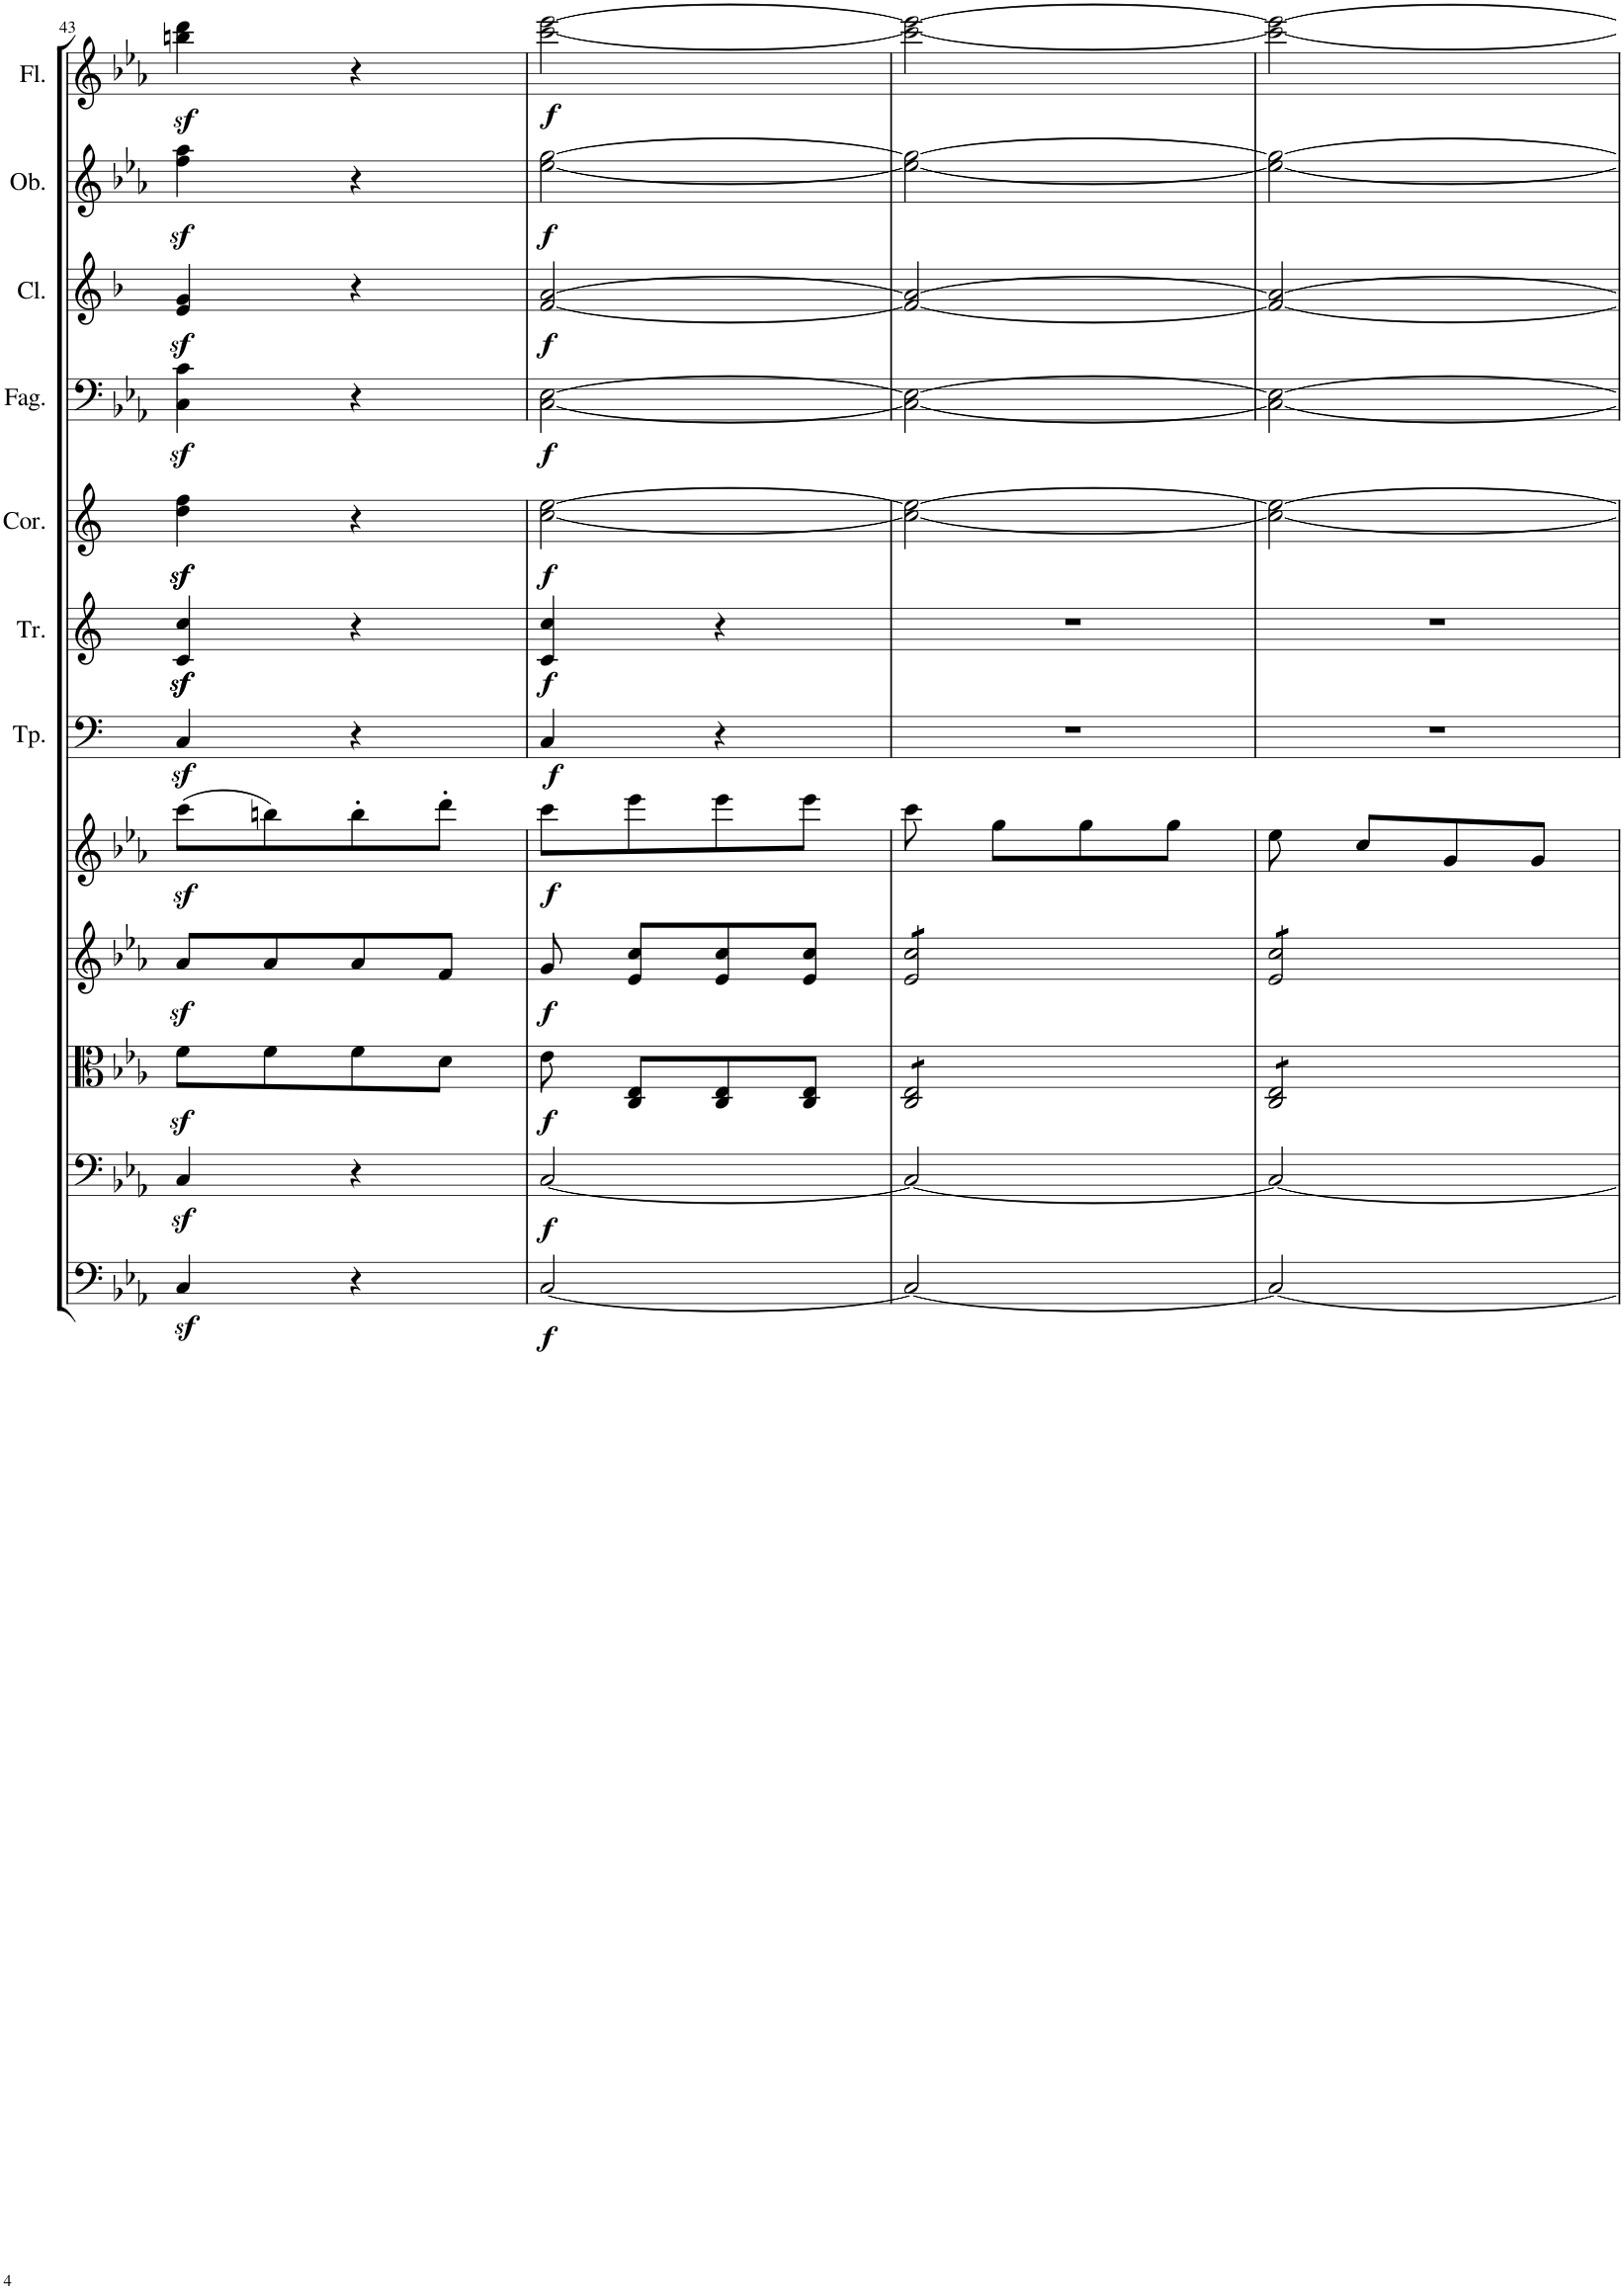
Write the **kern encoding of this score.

**kern	**dynam	**kern	**dynam	**kern	**dynam	**kern	**dynam	**kern	**dynam	**kern	**dynam	**kern	**dynam	**kern	**dynam	**kern	**dynam	**kern	**dynam	**kern	**dynam	**kern	**dynam
*part12	*part12	*part11	*part11	*part10	*part10	*part9	*part9	*part8	*part8	*part7	*part7	*part6	*part6	*part5	*part5	*part4	*part4	*part3	*part3	*part2	*part2	*part1	*part1
*staff12	*staff12	*staff11	*staff11	*staff10	*staff10	*staff9	*staff9	*staff8	*staff8	*staff7	*staff7	*staff6	*staff6	*staff5	*staff5	*staff4	*staff4	*staff3	*staff3	*staff2	*staff2	*staff1	*staff1
*I"Basso	*	*I"Violoncello	*	*I"Viola	*	*I"Violino II	*	*I"Violino I	*	*I"Timpani in C.G	*	*I"Trombe in C	*	*I"Corni in Es	*	*I"Fagotti	*	*I"Clarinetti in B	*	*I"Oboi	*	*I"Flauti	*
*	*	*	*	*	*	*	*	*	*	*I'Tp.	*	*I'Tr.	*	*I'Cor.	*	*I'Fag.	*	*I'Cl.	*	*I'Ob.	*	*I'Fl.	*
!!LO:PB:g=z
*clefF4	*	*clefF4	*	*clefC3	*	*clefG2	*	*clefG2	*	*clefF4	*	*clefG2	*	*clefG2	*	*clefF4	*	*clefG2	*	*clefG2	*	*clefG2	*
*Trd7c12	*	*	*	*	*	*	*	*	*	*	*	*	*	*Trd5c9	*	*	*	*Trd1c2	*	*	*	*	*
*k[b-e-a-]	*	*k[b-e-a-]	*	*k[b-e-a-]	*	*k[b-e-a-]	*	*k[b-e-a-]	*	*k[]	*	*k[]	*	*k[]	*	*k[b-e-a-]	*	*k[b-]	*	*k[b-e-a-]	*	*k[b-e-a-]	*
*M2/4	*	*M2/4	*	*M2/4	*	*M2/4	*	*M2/4	*	*M2/4	*	*M2/4	*	*M2/4	*	*M2/4	*	*M2/4	*	*M2/4	*	*M2/4	*
=43	=43	=43	=43	=43	=43	=43	=43	=43	=43	=43	=43	=43	=43	=43	=43	=43	=43	=43	=43	=43	=43	=43	=43
4Cz</	.	4Cz</	.	8fz<\L	.	8a-z</L	.	(8cccz<\L	.	4Cz</	.	4c/z< 4cc/z<	.	4dd\z< 4ff\z<	.	4C\z< 4c\z<	.	4e/z< 4g/z<	.	4ff\z< 4aa-\z<	.	4bbn\z< 4ddd\z<	.
.	.	.	.	8f\	.	8a-/	.	8bbn\)	.	.	.	.	.	.	.	.	.	.	.	.	.	.	.
4r	.	4r	.	8f\	.	8a-/	.	8bb'\	.	4r	.	4r	.	4r	.	4r	.	4r	.	4r	.	4r	.
.	.	.	.	8d\J	.	8f/J	.	8ddd'\J	.	.	.	.	.	.	.	.	.	.	.	.	.	.	.
=44	=44	=44	=44	=44	=44	=44	=44	=44	=44	=44	=44	=44	=44	=44	=44	=44	=44	=44	=44	=44	=44	=44	=44
!	!LO:DY:b	!	!LO:DY:b	!	!LO:DY:b	!	!LO:DY:b	!	!LO:DY:b	!	!LO:DY:b	!	!LO:DY:b	!	!LO:DY:b	!	!LO:DY:b	!	!LO:DY:b	!	!LO:DY:b	!	!LO:DY:b
[2C/	f	[2C/	f	8e-\	f	8g/	f	8ccc\L	f	4C/	f	4c/ 4cc/	f	[2cc\ [2ee\	f	[2C\ [2E-\	f	[2f/ [2a/	f	[2ee-\ [2gg\	f	[2ccc\ [2eee-\	f
.	.	.	.	8C/ 8E-/L	.	8e-/ 8cc/L	.	8eee-\	.	.	.	.	.	.	.	.	.	.	.	.	.	.	.
.	.	.	.	8C/ 8E-/	.	8e-/ 8cc/	.	8eee-\	.	4r	.	4r	.	.	.	.	.	.	.	.	.	.	.
.	.	.	.	8C/ 8E-/J	.	8e-/ 8cc/J	.	8eee-\J	.	.	.	.	.	.	.	.	.	.	.	.	.	.	.
=45	=45	=45	=45	=45	=45	=45	=45	=45	=45	=45	=45	=45	=45	=45	=45	=45	=45	=45	=45	=45	=45	=45	=45
*	*	*	*	*tremolo	*	*	*	*	*	*	*	*	*	*	*	*	*	*	*	*	*	*	*
*	*	*	*	*	*	*tremolo	*	*	*	*	*	*	*	*	*	*	*	*	*	*	*	*	*
2C/_	.	2C/_	.	8C/ 8E-/L	.	8e-/ 8cc/L	.	8ccc\	.	2r	.	2r	.	2cc\_ 2ee\_	.	2C\_ 2E-\_	.	2f/_ 2a/_	.	2ee-\_ 2gg\_	.	2ccc\_ 2eee-\_	.
.	.	.	.	8C/ 8E-/	.	8e-/ 8cc/	.	8gg\L	.	.	.	.	.	.	.	.	.	.	.	.	.	.	.
.	.	.	.	8C/ 8E-/	.	8e-/ 8cc/	.	8gg\	.	.	.	.	.	.	.	.	.	.	.	.	.	.	.
.	.	.	.	8C/ 8E-/J	.	8e-/ 8cc/J	.	8gg\J	.	.	.	.	.	.	.	.	.	.	.	.	.	.	.
=46	=46	=46	=46	=46	=46	=46	=46	=46	=46	=46	=46	=46	=46	=46	=46	=46	=46	=46	=46	=46	=46	=46	=46
2C/_	.	2C/_	.	8C/ 8E-/L	.	8e-/ 8cc/L	.	8ee-\	.	2r	.	2r	.	2cc\_ 2ee\_	.	2C\_ 2E-\_	.	2f/_ 2a/_	.	2ee-\_ 2gg\_	.	2ccc\_ 2eee-\_	.
.	.	.	.	8C/ 8E-/	.	8e-/ 8cc/	.	8cc/L	.	.	.	.	.	.	.	.	.	.	.	.	.	.	.
.	.	.	.	8C/ 8E-/	.	8e-/ 8cc/	.	8g/	.	.	.	.	.	.	.	.	.	.	.	.	.	.	.
.	.	.	.	8C/ 8E-/J	.	8e-/ 8cc/J	.	8g/J	.	.	.	.	.	.	.	.	.	.	.	.	.	.	.
*	*	*	*	*	*	*Xtremolo	*	*	*	*	*	*	*	*	*	*	*	*	*	*	*	*	*
*	*	*	*	*Xtremolo	*	*	*	*	*	*	*	*	*	*	*	*	*	*	*	*	*	*	*
=	=	=	=	=	=	=	=	=	=	=	=	=	=	=	=	=	=	=	=	=	=	=	=
*-	*-	*-	*-	*-	*-	*-	*-	*-	*-	*-	*-	*-	*-	*-	*-	*-	*-	*-	*-	*-	*-	*-	*-
